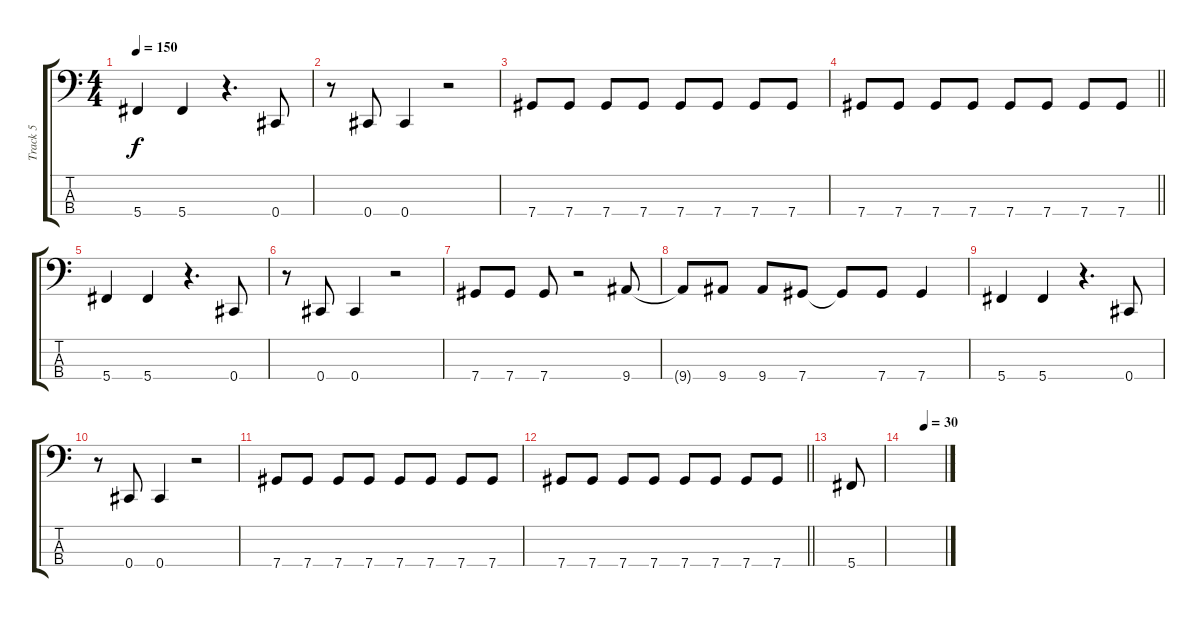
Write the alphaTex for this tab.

\track ("Track 5" "Track 5") {instrument electricbasspick}
\staff {score tabs}
\tuning (Gb2 Db2 Ab1 Db1) {hide}
\ts (4 4)
\tempo 150
\clef f4
\ks c
5.4.4{dy f} 5.4.4 r.4{d} 0.4.8 |
r.8 0.4.8 0.4.4 r.2 |
7.4.8 7.4.8 7.4.8 7.4.8 7.4.8 7.4.8 7.4.8 7.4.8 |
\barLineRight lightlight
7.4.8 7.4.8 7.4.8 7.4.8 7.4.8 7.4.8 7.4.8 7.4.8 |
5.4.4 5.4.4 r.4{d} 0.4.8 |
r.8 0.4.8 0.4.4 r.2 |
7.4.8 7.4.8 7.4.8 r.2 9.4.8 |
9.4{t}.8 9.4.8 9.4.8 7.4.8 7.4{t}.8 7.4.8 7.4.4 |
5.4.4 5.4.4 r.4{d} 0.4.8 |
r.8 0.4.8 0.4.4 r.2 |
7.4.8 7.4.8 7.4.8 7.4.8 7.4.8 7.4.8 7.4.8 7.4.8 |
\barLineRight lightlight
7.4.8 7.4.8 7.4.8 7.4.8 7.4.8 7.4.8 7.4.8 7.4.8 |
5.4.8 |
\tempo (30 0.5)
